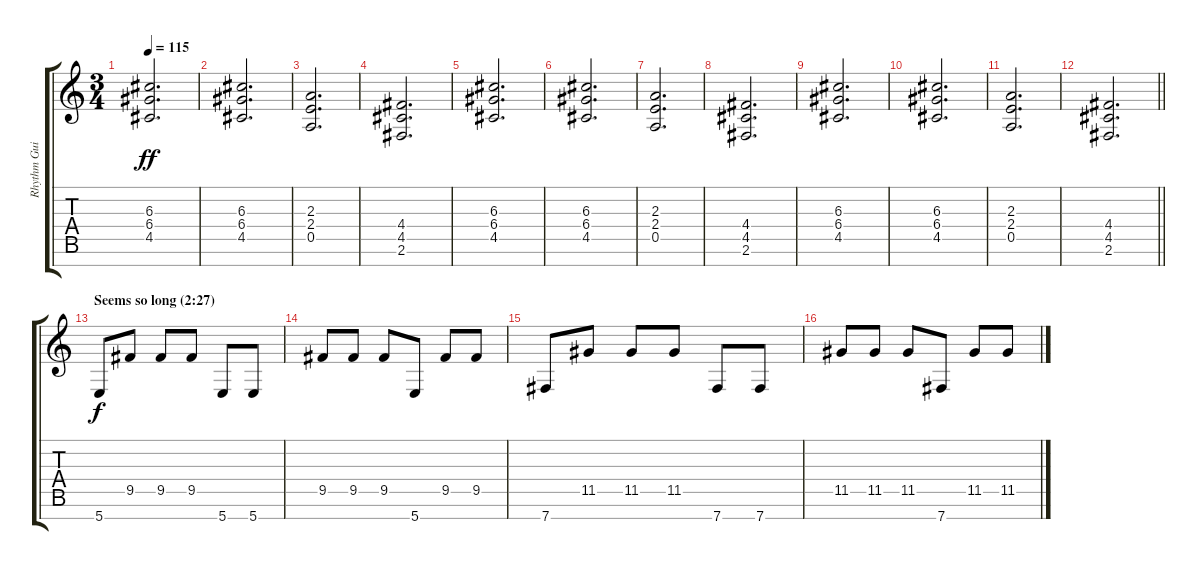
\track ("Rhythm Guitar" "Rhythm Gui") {instrument overdrivenguitar}
\staff {score tabs}
\tuning (E4 B3 G3 D3 A2 E2 B1) {hide}
\ts (3 4)
\tempo 115
\clef g2
\ks c
(6.3 6.4 4.5).2{d dy ff} |
(6.3 6.4 4.5).2{d} |
(2.3 2.4 0.5).2{d} |
(4.4 4.5 2.6).2{d} |
(6.3 6.4 4.5).2{d} |
(6.3 6.4 4.5).2{d} |
(2.3 2.4 0.5).2{d} |
(4.4 4.5 2.6).2{d} |
(6.3 6.4 4.5).2{d} |
(6.3 6.4 4.5).2{d} |
(2.3 2.4 0.5).2{d} |
\barLineRight lightlight
(4.4 4.5 2.6).2{d} |
\section ("" "Seems so long (2:27)")
5.7.8{dy f} 9.5.8 9.5.8 9.5.8 5.7.8 5.7.8 |
9.5.8 9.5.8 9.5.8 5.7.8 9.5.8 9.5.8 |
7.7.8 11.5.8 11.5.8 11.5.8 7.7.8 7.7.8 |
11.5.8 11.5.8 11.5.8 7.7.8 11.5.8 11.5.8
